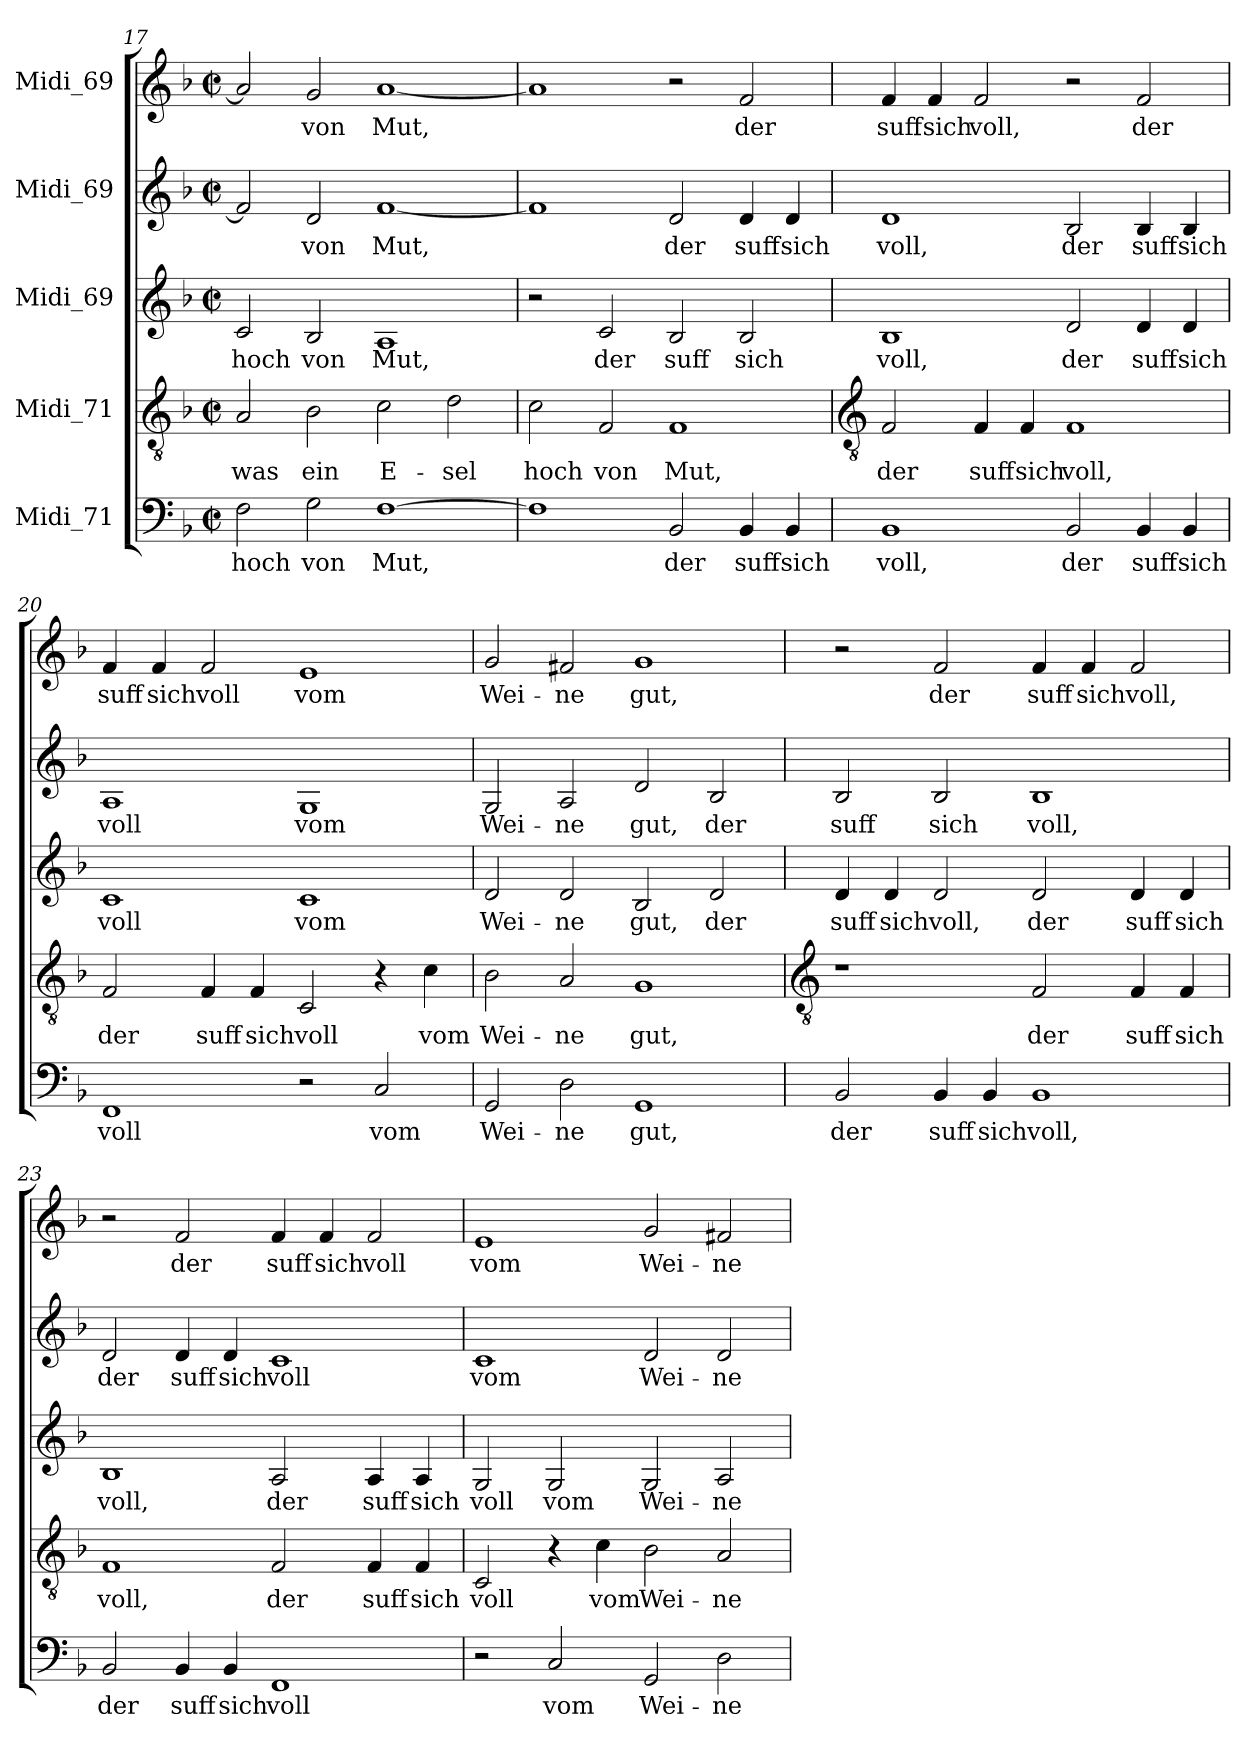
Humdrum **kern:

**kern	**text	**kern	**text	**kern	**text	**kern	**text	**kern	**text
*part5	*part5	*part4	*part4	*part3	*part3	*part2	*part2	*part1	*part1
*staff5	*staff5	*staff4	*staff4	*staff3	*staff3	*staff2	*staff2	*staff1	*staff1
*I"Midi_71	*	*I"Midi_71	*	*I"Midi_69	*	*I"Midi_69	*	*I"Midi_69	*
*clefF4	*	*clefGv2	*	*clefG2	*	*clefG2	*	*clefG2	*
*k[b-]	*	*k[b-]	*	*k[b-]	*	*k[b-]	*	*k[b-]	*
*F:	*	*F:	*	*F:	*	*F:	*	*F:	*
*M4/2	*	*M4/2	*	*M4/2	*	*M4/2	*	*M4/2	*
*met(c|)	*	*met(c|)	*	*met(c|)	*	*met(c|)	*	*met(c|)	*
=17	=17	=17	=17	=17	=17	=17	=17	=17	=17
!	!LO:LY:b	!	!LO:LY:b	!	!LO:LY:b	!	!	!	!
2F	hoch	2A	was	2c	hoch	2f]	.	2a]	.
!	!LO:LY:b	!	!LO:LY:b	!	!LO:LY:b	!	!LO:LY:b	!	!LO:LY:b
2G	von	2B-	ein	2B-	von	2d	von	2g	von
!	!LO:LY:b	!	!LO:LY:b	!	!LO:LY:b	!	!LO:LY:b	!	!LO:LY:b
[1F	Mut,	2c	E-	1A	Mut,	[1f	Mut,	[1a	Mut,
!	!	!	!LO:LY:b	!	!	!	!	!	!
.	.	2d	-sel	.	.	.	.	.	.
=18	=18	=18	=18	=18	=18	=18	=18	=18	=18
!	!	!	!LO:LY:b	!	!	!	!	!	!
1F]	.	2c	hoch	2r	.	1f]	.	1a]	.
!	!	!	!LO:LY:b	!	!LO:LY:b	!	!	!	!
.	.	2F	von	2c	der	.	.	.	.
!	!LO:LY:b	!	!LO:LY:b	!	!LO:LY:b	!	!LO:LY:b	!	!
2BB-	der	1F	Mut,	2B-	suff	2d	der	2r	.
!	!LO:LY:b	!	!	!	!LO:LY:b	!	!LO:LY:b	!	!LO:LY:b
4BB-	suff	.	.	2B-	sich	4d	suff	2f	der
!	!LO:LY:b	!	!	!	!	!	!LO:LY:b	!	!
4BB-	sich	.	.	.	.	4d	sich	.	.
!!LO:LB:g=z
=19	=19	=19	=19	=19	=19	=19	=19	=19	=19
*	*	*clefGv2	*	*	*	*	*	*	*
!	!LO:LY:b	!	!LO:LY:b	!	!LO:LY:b	!	!LO:LY:b	!	!LO:LY:b
1BB-	voll,	2F	der	1B-	voll,	1d	voll,	4f	suff
!	!	!	!	!	!	!	!	!	!LO:LY:b
.	.	.	.	.	.	.	.	4f	sich
!	!	!	!LO:LY:b	!	!	!	!	!	!LO:LY:b
.	.	4F	suff	.	.	.	.	2f	voll,
!	!	!	!LO:LY:b	!	!	!	!	!	!
.	.	4F	sich	.	.	.	.	.	.
!	!LO:LY:b	!	!LO:LY:b	!	!LO:LY:b	!	!LO:LY:b	!	!
2BB-	der	1F	voll,	2d	der	2B-	der	2r	.
!	!LO:LY:b	!	!	!	!LO:LY:b	!	!LO:LY:b	!	!LO:LY:b
4BB-	suff	.	.	4d	suff	4B-	suff	2f	der
!	!LO:LY:b	!	!	!	!LO:LY:b	!	!LO:LY:b	!	!
4BB-	sich	.	.	4d	sich	4B-	sich	.	.
=20	=20	=20	=20	=20	=20	=20	=20	=20	=20
!	!LO:LY:b	!	!LO:LY:b	!	!LO:LY:b	!	!LO:LY:b	!	!LO:LY:b
1FF	voll	2F	der	1c	voll	1A	voll	4f	suff
!	!	!	!	!	!	!	!	!	!LO:LY:b
.	.	.	.	.	.	.	.	4f	sich
!	!	!	!LO:LY:b	!	!	!	!	!	!LO:LY:b
.	.	4F	suff	.	.	.	.	2f	voll
!	!	!	!LO:LY:b	!	!	!	!	!	!
.	.	4F	sich	.	.	.	.	.	.
!	!	!	!LO:LY:b	!	!LO:LY:b	!	!LO:LY:b	!	!LO:LY:b
2r	.	2C	voll	1c	vom	1G	vom	1e	vom
!	!LO:LY:b	!	!	!	!	!	!	!	!
2C	vom	4r	.	.	.	.	.	.	.
!	!	!	!LO:LY:b	!	!	!	!	!	!
.	.	4c	vom	.	.	.	.	.	.
=21	=21	=21	=21	=21	=21	=21	=21	=21	=21
!	!LO:LY:b	!	!LO:LY:b	!	!LO:LY:b	!	!LO:LY:b	!	!LO:LY:b
2GG	Wei-	2B-	Wei-	2d	Wei-	2G	Wei-	2g	Wei-
!	!LO:LY:b	!	!LO:LY:b	!	!LO:LY:b	!	!LO:LY:b	!	!LO:LY:b
2D	-ne	2A	-ne	2d	-ne	2A	-ne	2f#X	-ne
!	!LO:LY:b	!	!LO:LY:b	!	!LO:LY:b	!	!LO:LY:b	!	!LO:LY:b
1GG	gut,	1G	gut,	2B-	gut,	2d	gut,	1g	gut,
!	!	!	!	!	!LO:LY:b	!	!LO:LY:b	!	!
.	.	.	.	2d	der	2B-	der	.	.
!!LO:LB:g=z
=22	=22	=22	=22	=22	=22	=22	=22	=22	=22
*	*	*clefGv2	*	*	*	*	*	*	*
!	!LO:LY:b	!	!	!	!LO:LY:b	!	!LO:LY:b	!	!
2BB-	der	1r	.	4d	suff	2B-	suff	2r	.
!	!	!	!	!	!LO:LY:b	!	!	!	!
.	.	.	.	4d	sich	.	.	.	.
!	!LO:LY:b	!	!	!	!LO:LY:b	!	!LO:LY:b	!	!LO:LY:b
4BB-	suff	.	.	2d	voll,	2B-	sich	2f	der
!	!LO:LY:b	!	!	!	!	!	!	!	!
4BB-	sich	.	.	.	.	.	.	.	.
!	!LO:LY:b	!	!LO:LY:b	!	!LO:LY:b	!	!LO:LY:b	!	!LO:LY:b
1BB-	voll,	2F	der	2d	der	1B-	voll,	4f	suff
!	!	!	!	!	!	!	!	!	!LO:LY:b
.	.	.	.	.	.	.	.	4f	sich
!	!	!	!LO:LY:b	!	!LO:LY:b	!	!	!	!LO:LY:b
.	.	4F	suff	4d	suff	.	.	2f	voll,
!	!	!	!LO:LY:b	!	!LO:LY:b	!	!	!	!
.	.	4F	sich	4d	sich	.	.	.	.
=23	=23	=23	=23	=23	=23	=23	=23	=23	=23
!	!LO:LY:b	!	!LO:LY:b	!	!LO:LY:b	!	!LO:LY:b	!	!
2BB-	der	1F	voll,	1B-	voll,	2d	der	2r	.
!	!LO:LY:b	!	!	!	!	!	!LO:LY:b	!	!LO:LY:b
4BB-	suff	.	.	.	.	4d	suff	2f	der
!	!LO:LY:b	!	!	!	!	!	!LO:LY:b	!	!
4BB-	sich	.	.	.	.	4d	sich	.	.
!	!LO:LY:b	!	!LO:LY:b	!	!LO:LY:b	!	!LO:LY:b	!	!LO:LY:b
1FF	voll	2F	der	2A	der	1c	voll	4f	suff
!	!	!	!	!	!	!	!	!	!LO:LY:b
.	.	.	.	.	.	.	.	4f	sich
!	!	!	!LO:LY:b	!	!LO:LY:b	!	!	!	!LO:LY:b
.	.	4F	suff	4A	suff	.	.	2f	voll
!	!	!	!LO:LY:b	!	!LO:LY:b	!	!	!	!
.	.	4F	sich	4A	sich	.	.	.	.
=24	=24	=24	=24	=24	=24	=24	=24	=24	=24
!	!	!	!LO:LY:b	!	!LO:LY:b	!	!LO:LY:b	!	!LO:LY:b
2r	.	2C	voll	2G	voll	1c	vom	1e	vom
!	!LO:LY:b	!	!	!	!LO:LY:b	!	!	!	!
2C	vom	4r	.	2G	vom	.	.	.	.
!	!	!	!LO:LY:b	!	!	!	!	!	!
.	.	4c	vom	.	.	.	.	.	.
!	!LO:LY:b	!	!LO:LY:b	!	!LO:LY:b	!	!LO:LY:b	!	!LO:LY:b
2GG	Wei-	2B-	Wei-	2G	Wei-	2d	Wei-	2g	Wei-
!	!LO:LY:b	!	!LO:LY:b	!	!LO:LY:b	!	!LO:LY:b	!	!LO:LY:b
2D	-ne	2A	-ne	2A	-ne	2d	-ne	2f#X	-ne
=	=	=	=	=	=	=	=	=	=
*-	*-	*-	*-	*-	*-	*-	*-	*-	*-
